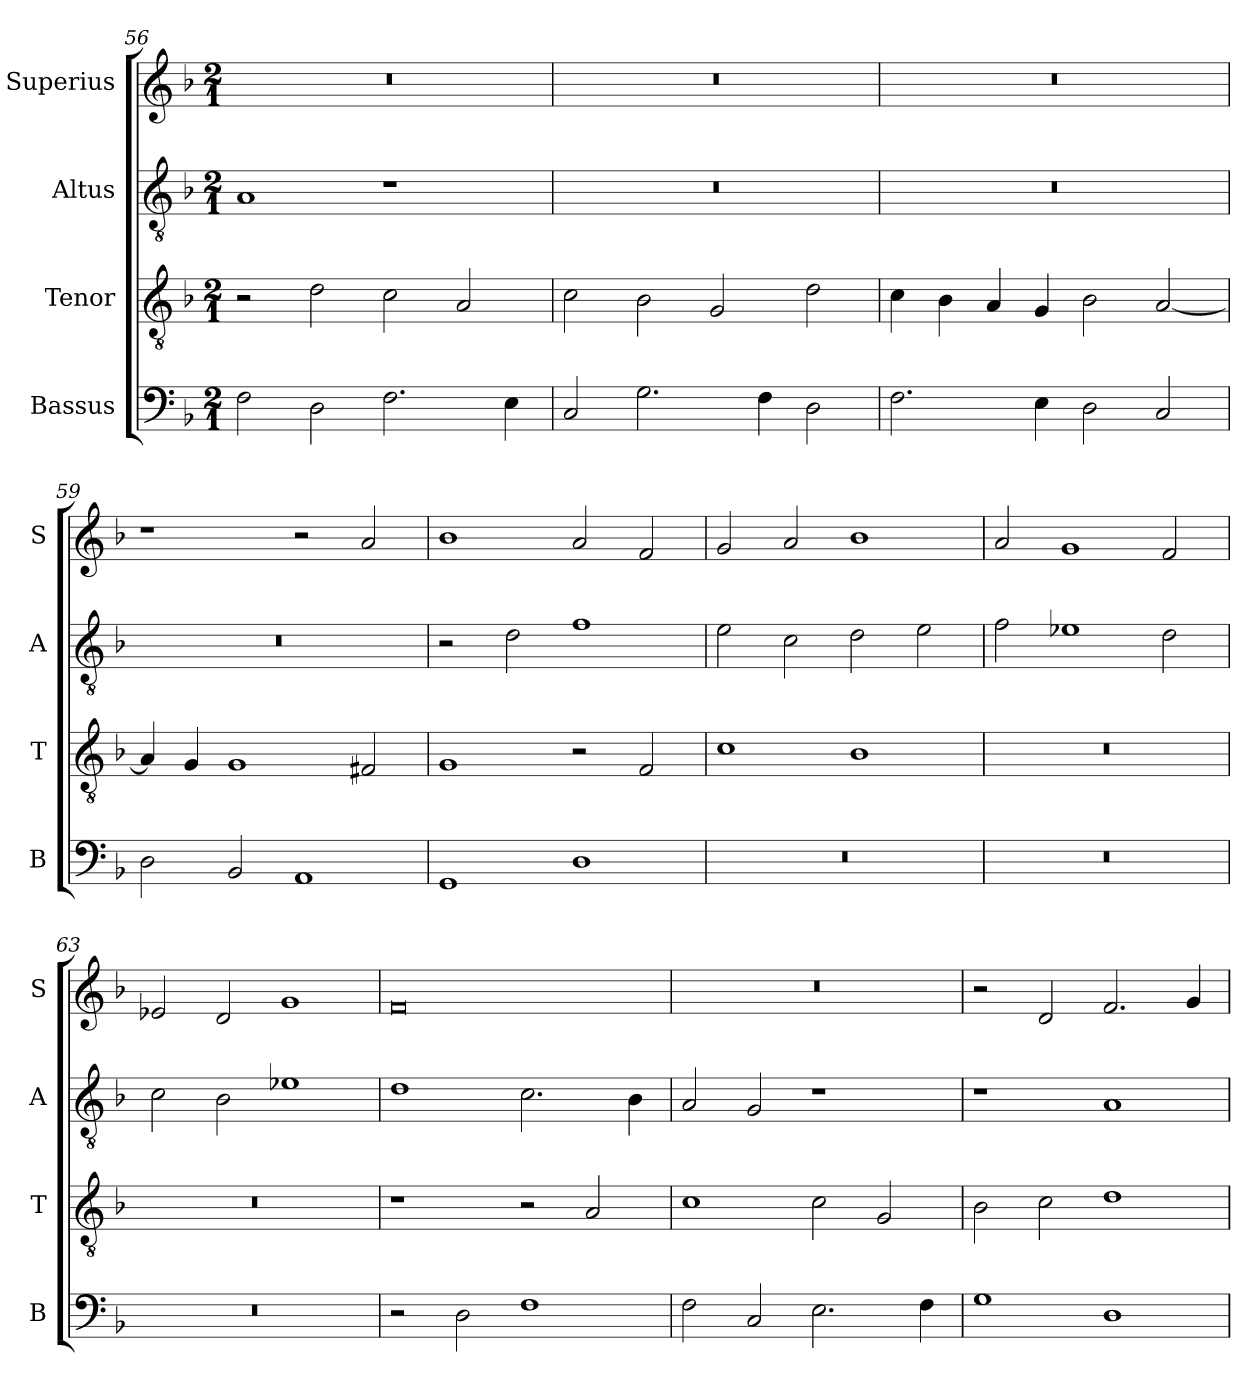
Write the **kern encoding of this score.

**kern	**kern	**kern	**kern
*part4	*part3	*part2	*part1
*staff4	*staff3	*staff2	*staff1
*I"Bassus	*I"Tenor	*I"Altus	*I"Superius
*I'B	*I'T	*I'A	*I'S
*clefF4	*clefGv2	*clefGv2	*clefG2
*k[b-]	*k[b-]	*k[b-]	*k[b-]
*M2/1	*M2/1	*M2/1	*M2/1
=56	=56	=56	=56
2F\	2r	1A	0r
2D\	2d\	.	.
2.F\	2c\	1r	.
.	2A/	.	.
4E\	.	.	.
=57	=57	=57	=57
2C/	2c\	0r	0r
2.G\	2B-\	.	.
.	2G/	.	.
4F\	.	.	.
2D\	2d\	.	.
=58	=58	=58	=58
2.F\	4c\	0r	0r
.	4B-\	.	.
.	4A/	.	.
4E\	4G/	.	.
2D\	2B-\	.	.
2C/	[2A/	.	.
=59	=59	=59	=59
2D\	4A/]	0r	1r
.	4G/	.	.
2BB-/	1G	.	.
1AA	.	.	2r
.	2F#X/	.	2a/
=60	=60	=60	=60
1GG	1G	2r	1b-
.	.	2d\	.
1D	2r	1f	2a/
.	2F/	.	2f/
=61	=61	=61	=61
0r	1c	2e\	2g/
.	.	2c\	2a/
.	1B-	2d\	1b-
.	.	2e\	.
=62	=62	=62	=62
0r	0r	2f\	2a/
.	.	1e-X	1g
.	.	2d\	2f/
=63	=63	=63	=63
0r	0r	2c\	2e-X/
.	.	2B-\	2d/
.	.	1e-X	1g
=64	=64	=64	=64
2r	1r	1d	0f
2D\	.	.	.
1F	2r	2.c\	.
.	2A/	.	.
.	.	4B-\	.
=65	=65	=65	=65
2F\	1c	2A/	0r
2C/	.	2G/	.
2.E\	2c\	1r	.
.	2G/	.	.
4F\	.	.	.
=66	=66	=66	=66
1G	2B-\	1r	2r
.	2c\	.	2d/
1D	1d	1A	2.f/
.	.	.	4g/
=	=	=	=
*-	*-	*-	*-
